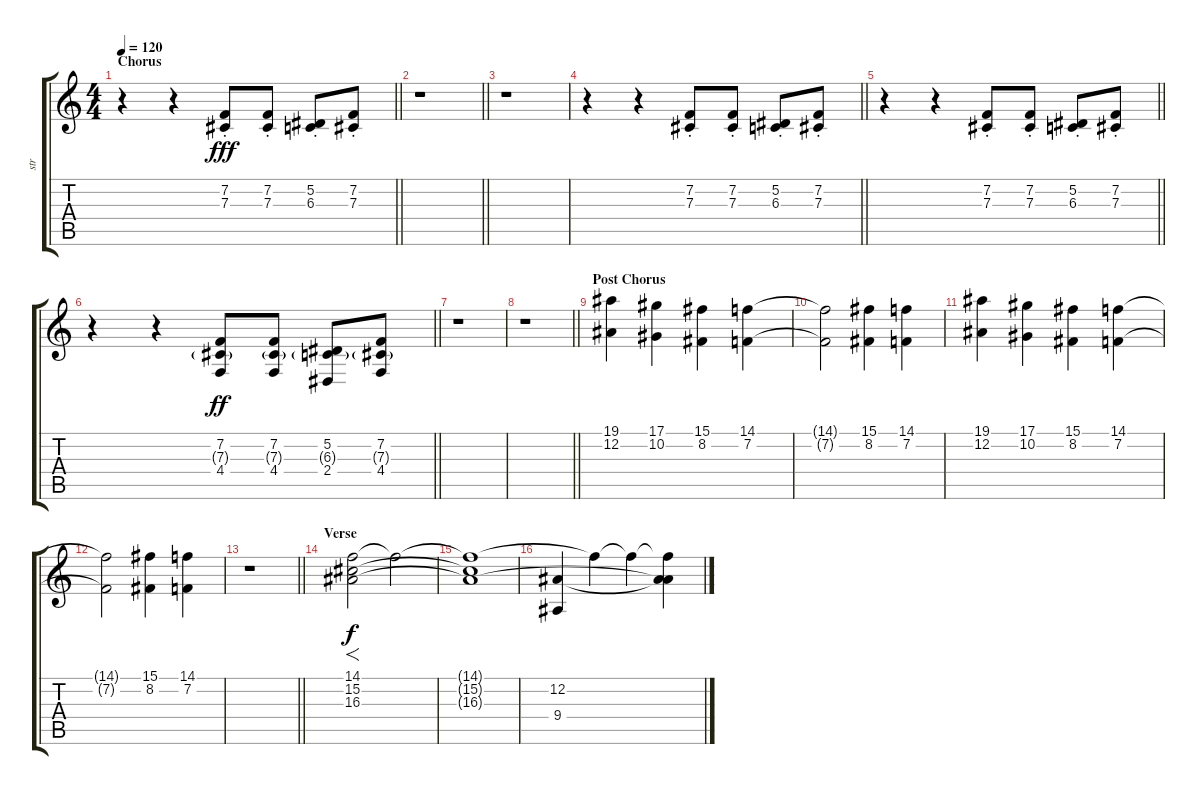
\track ("str" "str") {instrument stringensemble1}
\staff {score tabs}
\tuning (Eb4 Bb3 Gb3 Db3 Ab2 Eb2) {hide}
\ts (4 4)
\section ("" "Chorus")
\tempo 120
\clef g2
\barLineRight lightlight
\ks c
r.4{dy mp} r.4 (7.2{st} 7.3{st}).8{dy fff} (7.2{st} 7.3{st}).8 (5.2{st} 6.3{st}).8 (7.2{st} 7.3{st}).8 |
\barLineRight lightlight
r.1 |
r.1 |
\barLineRight lightlight
r.4 r.4 (7.2{st} 7.3{st}).8 (7.2{st} 7.3{st}).8 (5.2{st} 6.3{st}).8 (7.2{st} 7.3{st}).8 |
\barLineRight lightlight
r.4 r.4 (7.2{st} 7.3{st}).8 (7.2{st} 7.3{st}).8 (5.2{st} 6.3{st}).8 (7.2{st} 7.3{st}).8 |
\barLineRight lightlight
r.4 r.4 (7.2 7.3{g} 4.4).8{dy ff} (7.2 7.3{g} 4.4).8 (5.2 6.3{g} 2.4).8 (7.2 7.3{g} 4.4).8 |
r.1 |
\barLineRight lightlight
r.1 |
\section ("" "Post Chorus")
(19.1 12.2).4 (17.1 10.2).4 (15.1 8.2).4 (14.1 7.2).4 |
(14.1{t} 7.2{t}).2 (15.1 8.2).4 (14.1 7.2).4 |
(19.1 12.2).4 (17.1 10.2).4 (15.1 8.2).4 (14.1 7.2).4 |
(14.1{t} 7.2{t}).2 (15.1 8.2).4 (14.1 7.2).4 |
\barLineRight lightlight
r.1 |
\section ("" "Verse")
(14.1 15.2 16.3).2{f dy f volume 12 instrument stringensemble1} 14.1{t}.2 |
(14.1{t} 15.2{t} 16.3{t}).1 |
(12.2 9.4).4 14.1{t}.4 14.1{t}.4 (14.1{t} 12.2{t} 16.3{t}).4
